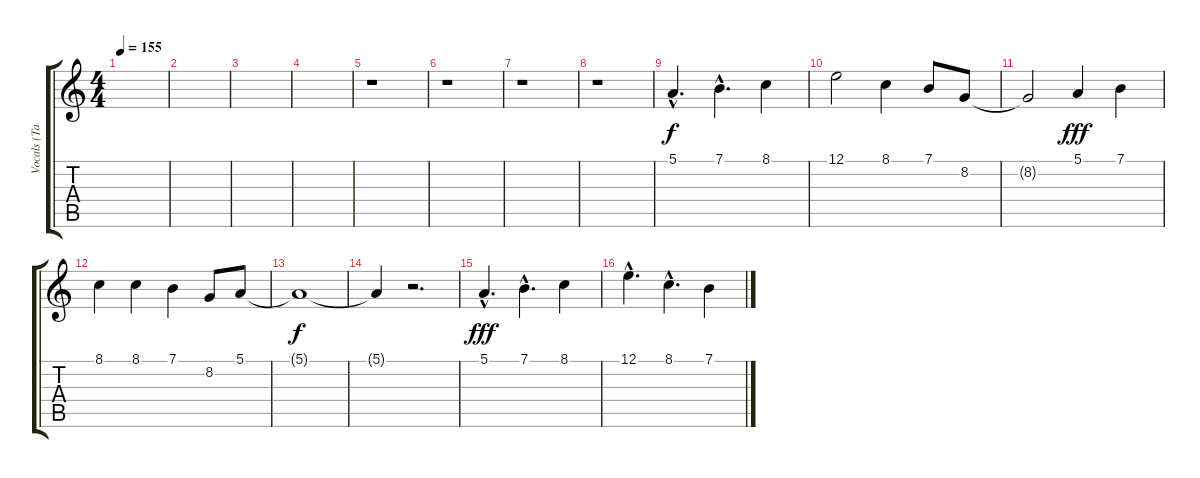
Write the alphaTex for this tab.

\track ("Vocals (Tarja)" "Vocals (Ta") {instrument lead3calliope}
\staff {score tabs}
\tuning (E4 B3 G3 D3 A2 E2) {hide}
\ts (4 4)
\tempo 155
\clef g2
\ks c
|
|
|
|
r.1 |
r.1 |
r.1 |
r.1 |
5.1{hac}.4{d} 7.1{hac}.4{d} 8.1.4 |
12.1.2 8.1.4 7.1.8 8.2.8 |
8.2{t}.2{dy f} 5.1.4{dy fff} 7.1.4 |
8.1.4 8.1.4 7.1.4 8.2.8 5.1.8 |
5.1{t}.1{dy f} |
5.1{t}.4 r.2{d} |
5.1{hac}.4{d dy fff} 7.1{hac}.4{d} 8.1.4 |
12.1{hac}.4{d} 8.1{hac}.4{d} 7.1.4
